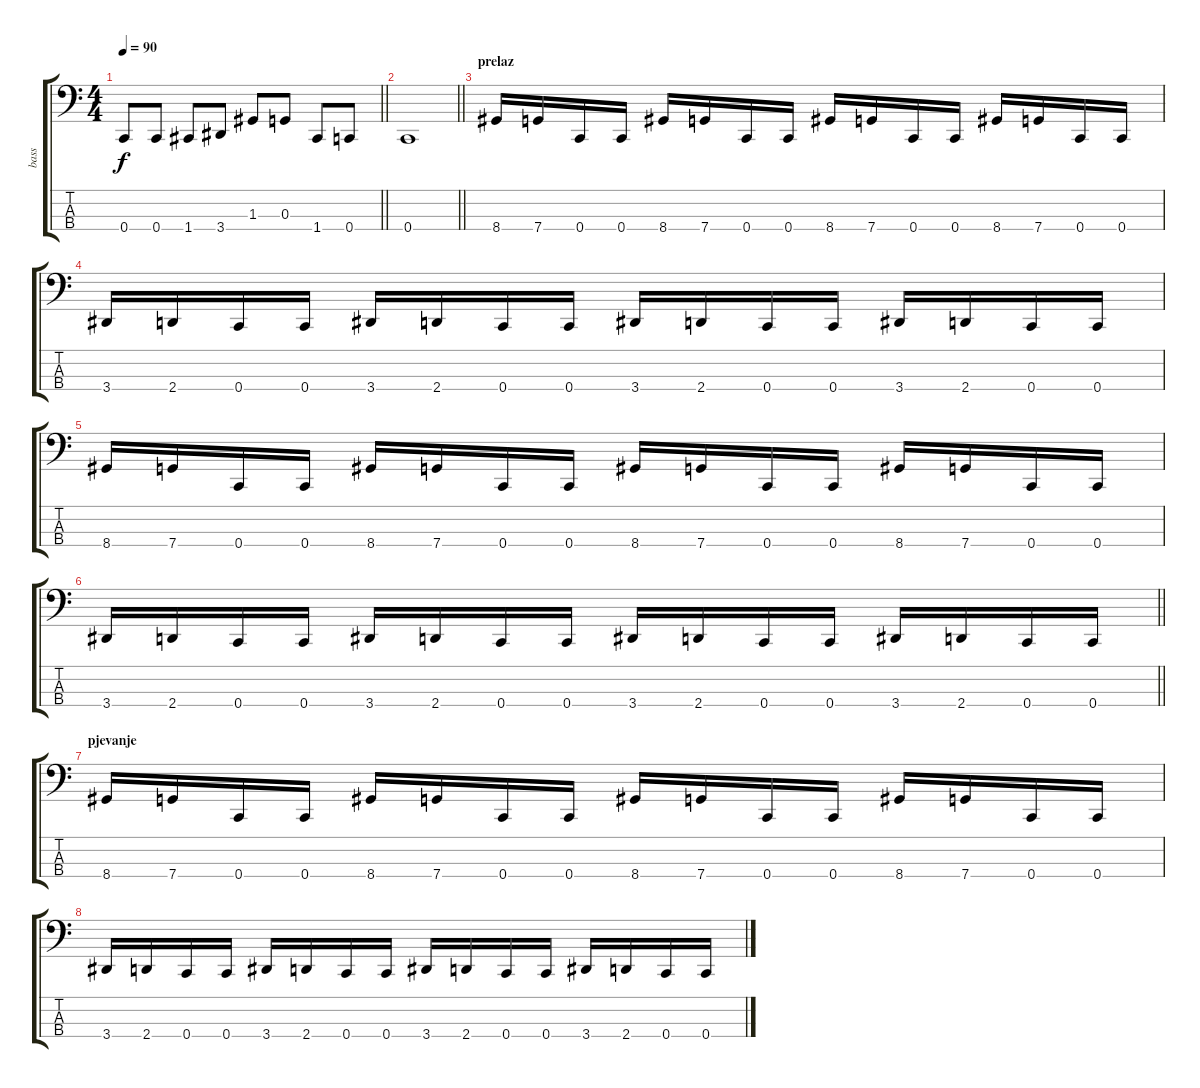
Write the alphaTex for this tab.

\track ("bass" "bass") {instrument electricbasspick}
\staff {score tabs}
\tuning (F2 C2 G1 C1) {hide}
\ts (4 4)
\tempo 90
\clef f4
\barLineRight lightlight
\ks c
0.4.8{dy f} 0.4.8 1.4.8 3.4.8 1.3.8 0.3.8 1.4.8 0.4.8 |
\barLineRight lightlight
0.4.1 |
\section ("" "prelaz")
8.4.16 7.4.16 0.4.16 0.4.16 8.4.16 7.4.16 0.4.16 0.4.16 8.4.16 7.4.16 0.4.16 0.4.16 8.4.16 7.4.16 0.4.16 0.4.16 |
3.4.16 2.4.16 0.4.16 0.4.16 3.4.16 2.4.16 0.4.16 0.4.16 3.4.16 2.4.16 0.4.16 0.4.16 3.4.16 2.4.16 0.4.16 0.4.16 |
8.4.16 7.4.16 0.4.16 0.4.16 8.4.16 7.4.16 0.4.16 0.4.16 8.4.16 7.4.16 0.4.16 0.4.16 8.4.16 7.4.16 0.4.16 0.4.16 |
\barLineRight lightlight
3.4.16 2.4.16 0.4.16 0.4.16 3.4.16 2.4.16 0.4.16 0.4.16 3.4.16 2.4.16 0.4.16 0.4.16 3.4.16 2.4.16 0.4.16 0.4.16 |
\section ("" "pjevanje")
8.4.16 7.4.16 0.4.16 0.4.16 8.4.16 7.4.16 0.4.16 0.4.16 8.4.16 7.4.16 0.4.16 0.4.16 8.4.16 7.4.16 0.4.16 0.4.16 |
3.4.16 2.4.16 0.4.16 0.4.16 3.4.16 2.4.16 0.4.16 0.4.16 3.4.16 2.4.16 0.4.16 0.4.16 3.4.16 2.4.16 0.4.16 0.4.16
